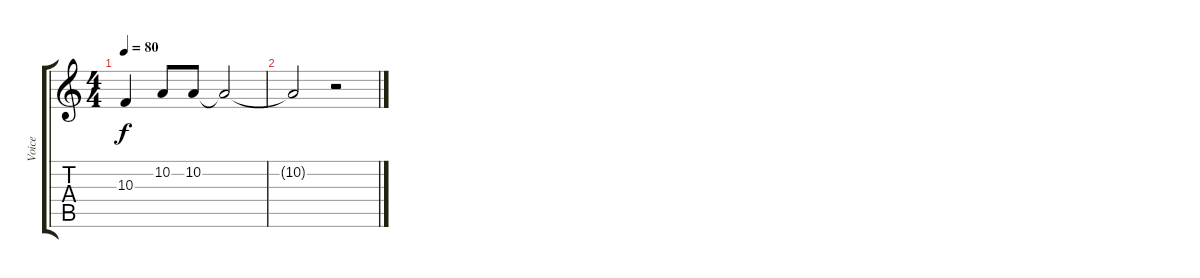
\track ("Voice" "Voice") {instrument panflute}
\staff {score tabs}
\tuning (E4 B3 G3 D3 A2 E2) {hide}
\ts (4 4)
\tempo 80
\clef g2
\ks c
10.3.4{dy f} 10.2.8 10.2.8 10.2{t}.2 |
10.2{t}.2 r.2
